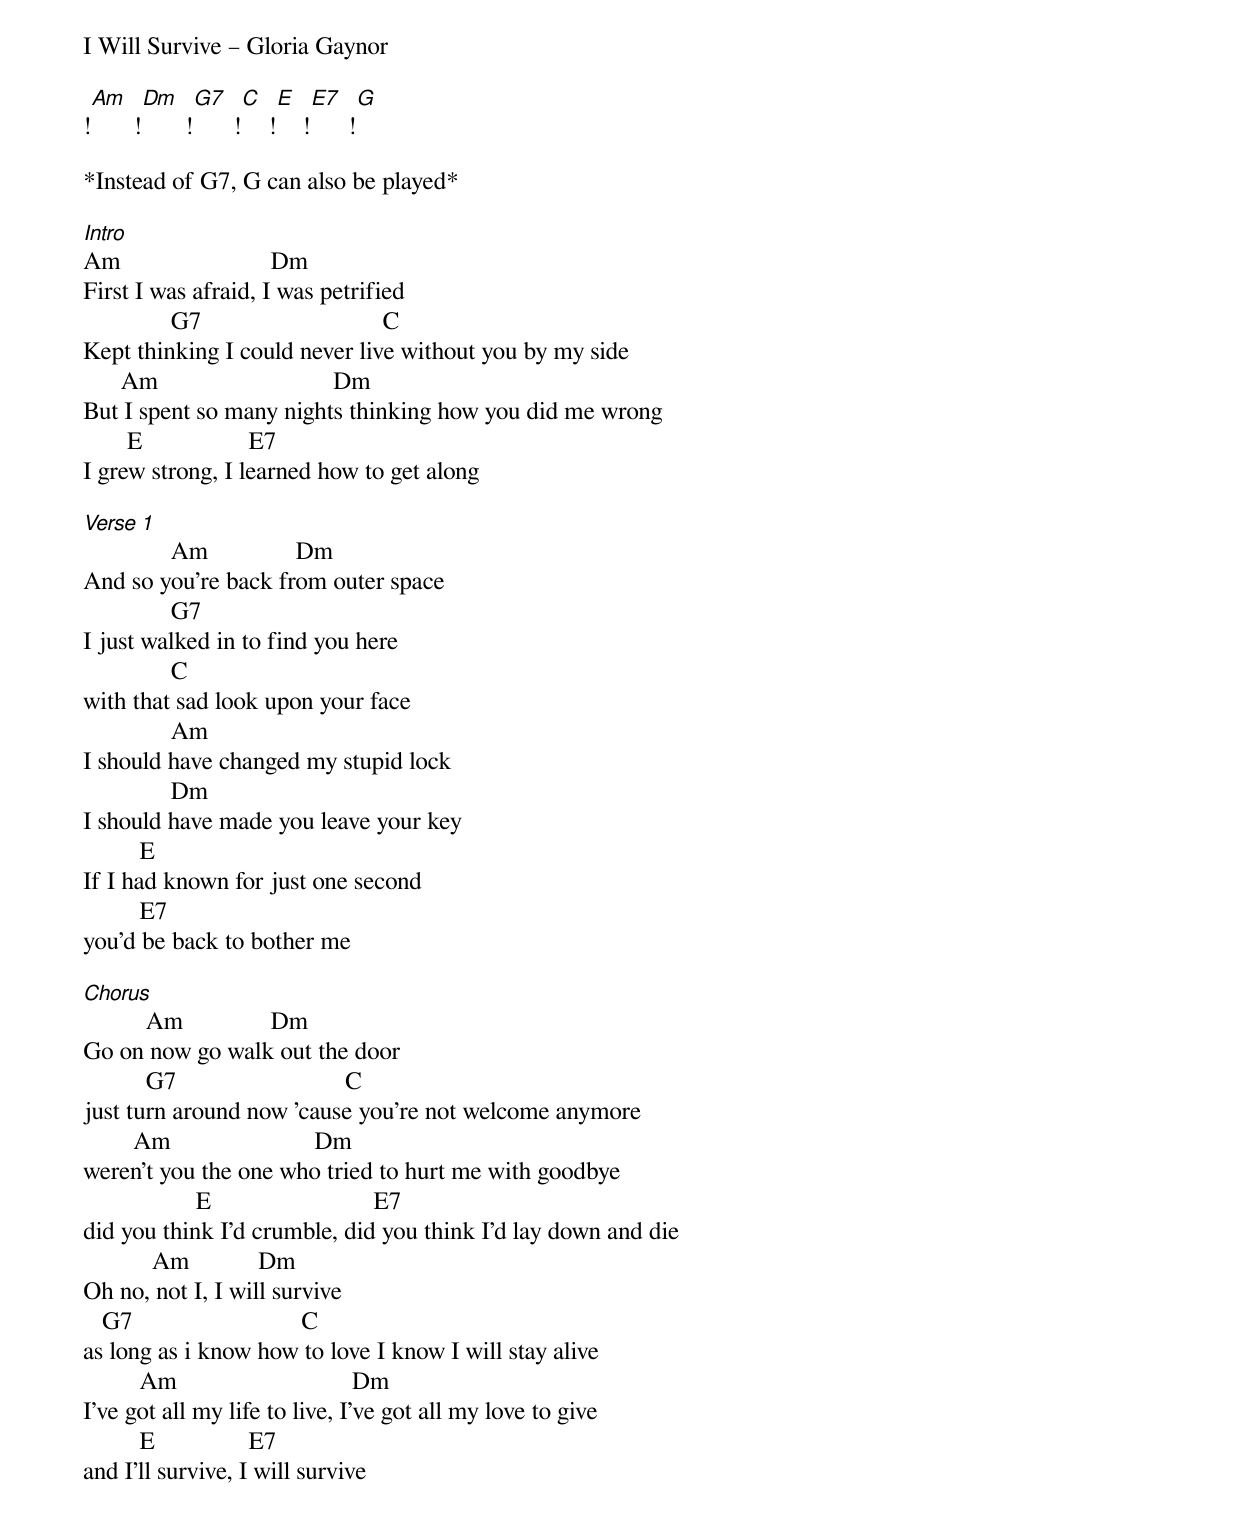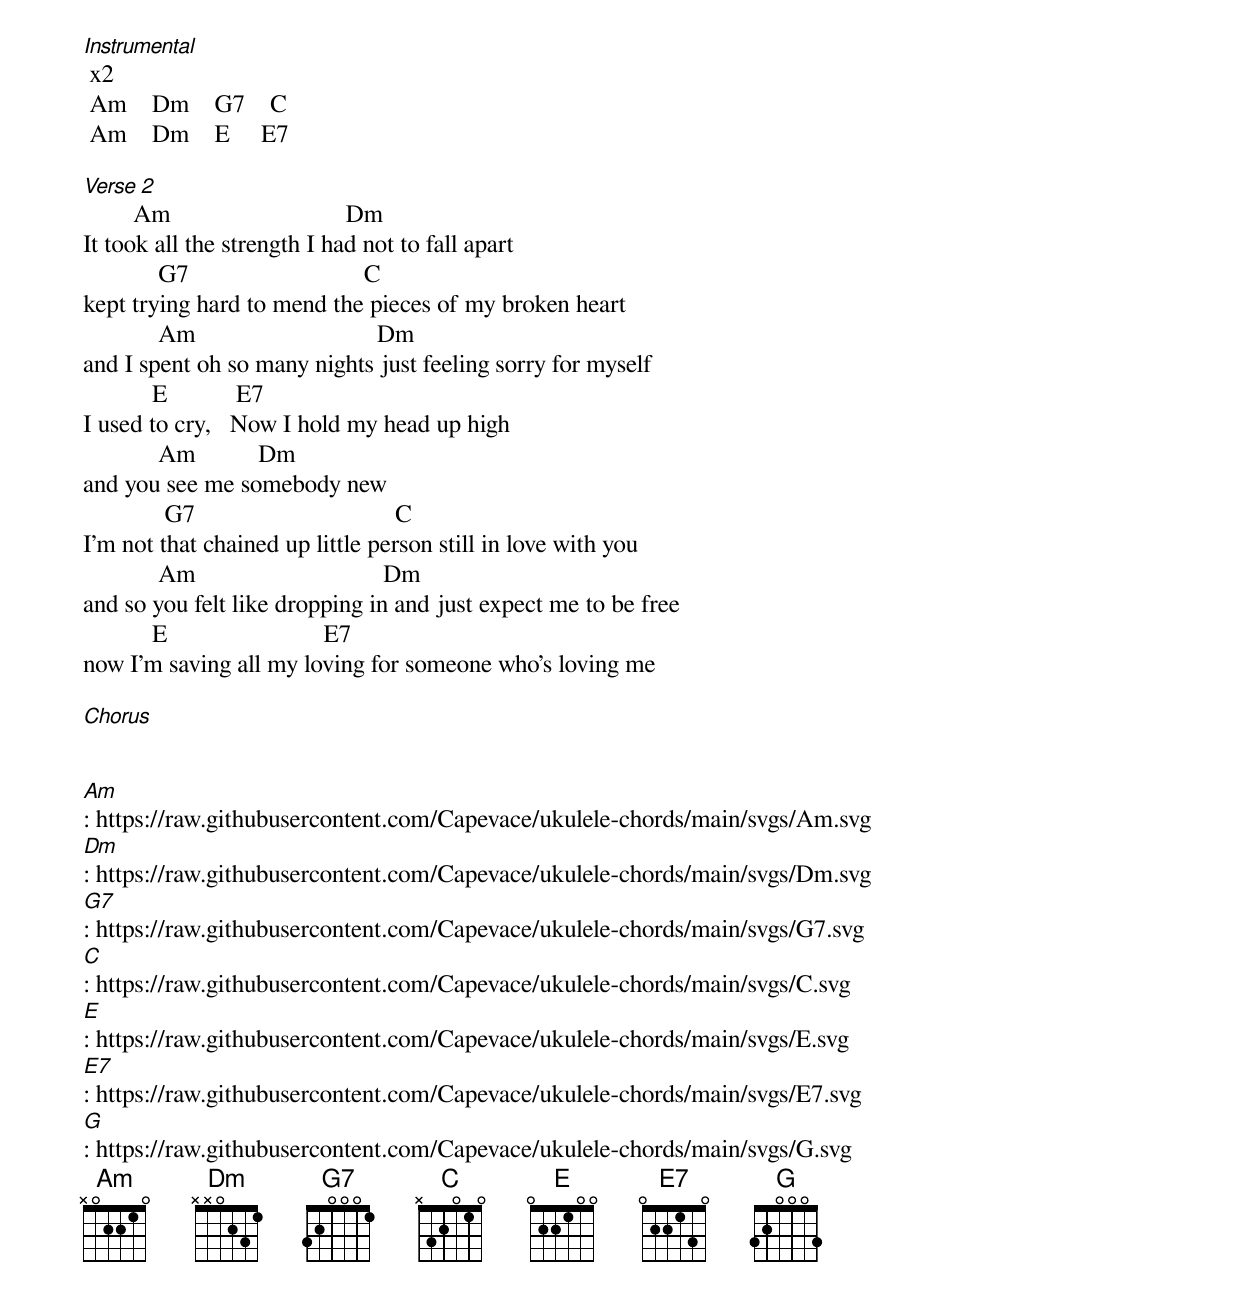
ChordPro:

I Will Survive – Gloria Gaynor

![Am][] ![Dm][] ![G7][] ![C][] ![E][] ![E7][] ![G][]

*Instead of G7, G can also be played*

[Intro]
Am                        Dm
First I was afraid, I was petrified
              G7                             C
Kept thinking I could never live without you by my side
      Am                            Dm
But I spent so many nights thinking how you did me wrong
       E                 E7
I grew strong, I learned how to get along

[Verse 1]
              Am              Dm
And so you're back from outer space
              G7
I just walked in to find you here
              C
with that sad look upon your face
              Am
I should have changed my stupid lock
              Dm
I should have made you leave your key
         E
If I had known for just one second
         E7
you'd be back to bother me

[Chorus]
          Am              Dm
Go on now go walk out the door
          G7                           C
just turn around now 'cause you're not welcome anymore
        Am                       Dm
weren't you the one who tried to hurt me with goodbye
                  E                          E7
did you think I'd crumble, did you think I'd lay down and die
           Am           Dm
Oh no, not I, I will survive
   G7                           C
as long as i know how to love I know I will stay alive
         Am                            Dm
I've got all my life to live, I've got all my love to give
         E               E7
and I'll survive, I will survive

[Instrumental] x2
 Am    Dm    G7    C
 Am    Dm    E     E7

[Verse 2]
        Am                            Dm
It took all the strength I had not to fall apart
            G7                            C
kept trying hard to mend the pieces of my broken heart
            Am                             Dm
and I spent oh so many nights just feeling sorry for myself
           E           E7
I used to cry,   Now I hold my head up high
            Am          Dm
and you see me somebody new
             G7                                C
I'm not that chained up little person still in love with you
            Am                              Dm
and so you felt like dropping in and just expect me to be free
           E                         E7
now I'm saving all my loving for someone who's loving me

[Chorus]


[Am]: https://raw.githubusercontent.com/Capevace/ukulele-chords/main/svgs/Am.svg
[Dm]: https://raw.githubusercontent.com/Capevace/ukulele-chords/main/svgs/Dm.svg
[G7]: https://raw.githubusercontent.com/Capevace/ukulele-chords/main/svgs/G7.svg
[C]: https://raw.githubusercontent.com/Capevace/ukulele-chords/main/svgs/C.svg
[E]: https://raw.githubusercontent.com/Capevace/ukulele-chords/main/svgs/E.svg
[E7]: https://raw.githubusercontent.com/Capevace/ukulele-chords/main/svgs/E7.svg
[G]: https://raw.githubusercontent.com/Capevace/ukulele-chords/main/svgs/G.svg
